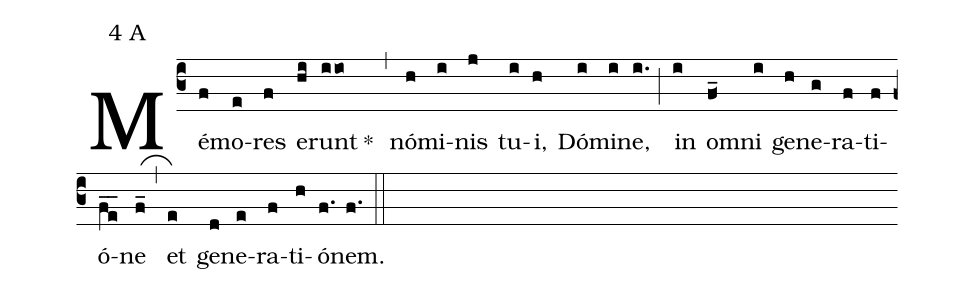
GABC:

mode:4 A;
%%
(c3) Mé(f)mo(e)res(f) e(hi)runt(iio) *()(,) nó(h)mi(i)nis(j) tu(i)i,(h) Dó(i)mi(i)ne,(i.) (;) in(i) om(f<_)ni(i) ge(h)ne(g)ra(f)ti(f)ó(fe__)ne(f_) (,_) et(e) ge(d)ne(e)ra(f)ti(h)ó(f.)nem.(f.) (::)
